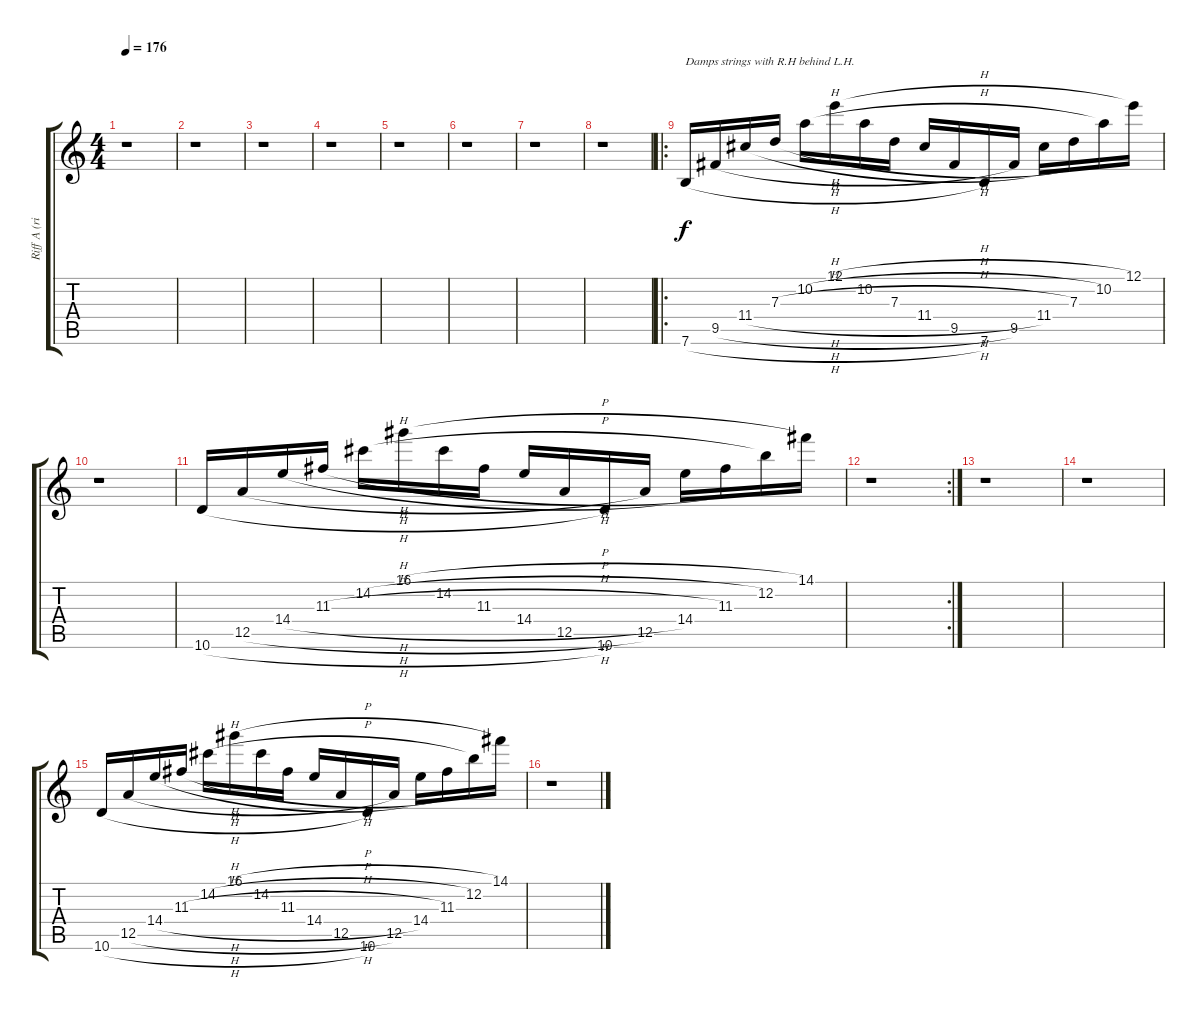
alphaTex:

\track ("Riff A (right)" "Riff A (ri") {instrument distortionguitar}
\staff {score tabs}
\tuning (E4 B3 G3 D3 A2 E2) {hide}
\ts (4 4)
\tempo 176
\clef g2
\ks c
r.1{dy f} |
r.1 |
r.1 |
r.1 |
r.1 |
r.1 |
r.1 |
r.1 |
\ro
7.6{h}.16{txt "Damps strings with R.H behind L.H."} 9.5{h}.16 11.4{h}.16 7.3{h}.16 10.2{h}.16 12.1{h}.16 10.2{h}.16 7.3{h}.16 11.4{h}.16 9.5{h}.16 7.6.16 9.5.16 11.4.16 7.3.16 10.2.16 12.1.16 |
r.1 |
10.6{h}.16 12.5{h}.16 14.4{h}.16 11.3{h}.16 14.2{h}.16 16.1{h}.16 14.2{h}.16 11.3{h}.16 14.4{h}.16 12.5{h}.16 10.6.16 12.5.16 14.4.16 11.3.16 12.2.16 14.1.16 |
\rc 2
r.1 |
r.1 |
r.1 |
10.6{h}.16 12.5{h}.16 14.4{h}.16 11.3{h}.16 14.2{h}.16 16.1{h}.16 14.2{h}.16 11.3{h}.16 14.4{h}.16 12.5{h}.16 10.6.16 12.5.16 14.4.16 11.3.16 12.2.16 14.1.16 |
r.1
